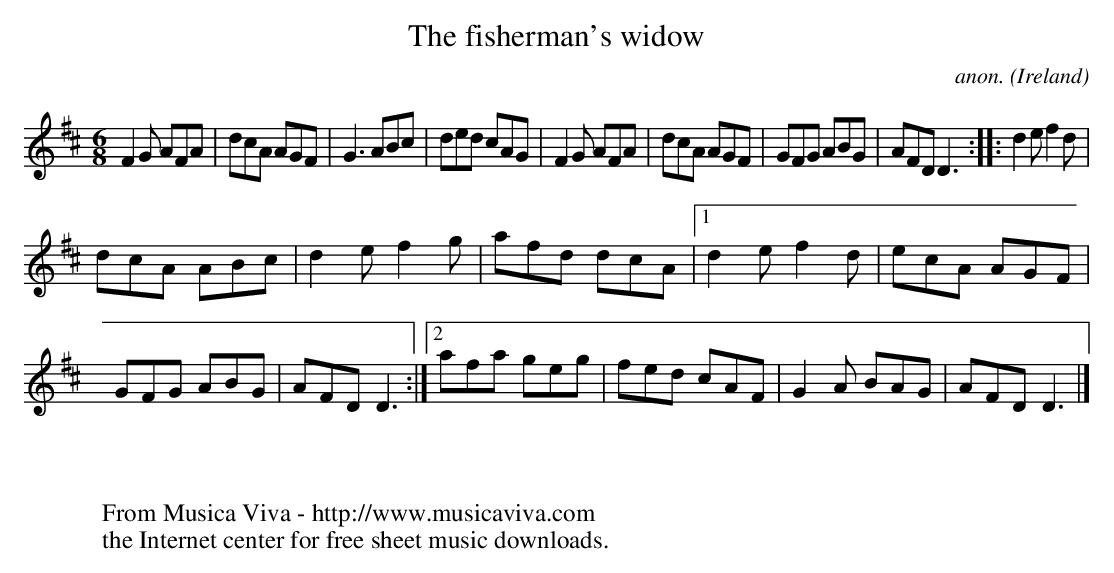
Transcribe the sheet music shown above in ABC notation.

X:1
T:The fisherman's widow
C:anon.
O:Ireland
M:6/8
L:1/8
K:D
F2G AFA|dcA AGF|G3 ABc|ded cAG|F2G AFA|dcA AGF|GFG ABG|AFD D3::d2e f2d|
dcA ABc|d2e f2g|afd dcA|[1 d2e f2d|ecA AGF|GFG ABG|AFD D3:|[2 afa geg|fed cAF|G2A BAG|AFD D3|]
W:
W:
W: From Musica Viva - http://www.musicaviva.com
W: the Internet center for free sheet music downloads.
